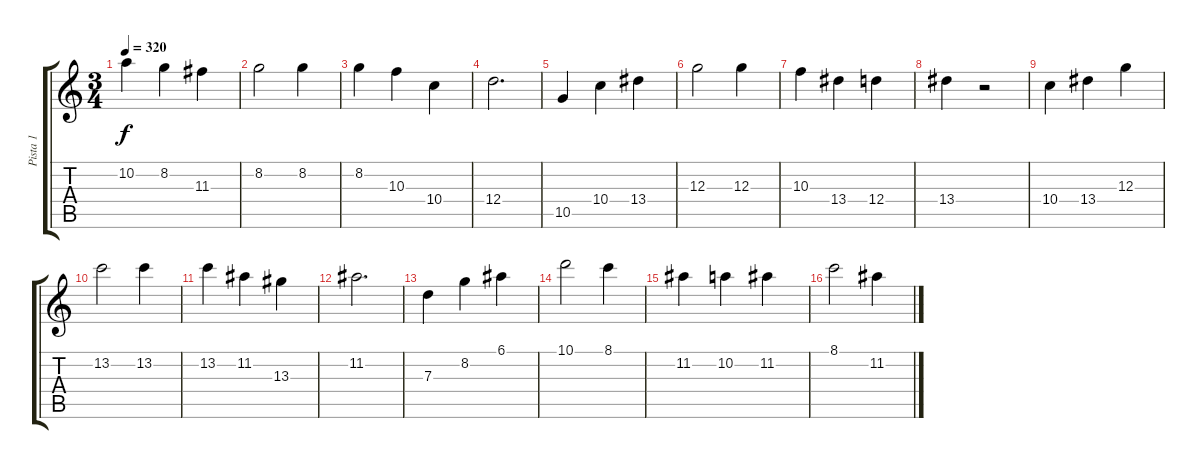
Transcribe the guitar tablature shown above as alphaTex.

\track ("Pista 1" "Pista 1") {instrument distortionguitar}
\staff {score tabs}
\tuning (E4 B3 G3 D3 A2 E2) {hide}
\ts (3 4)
\tempo 320
\clef g2
\ks c
10.2.4{dy f} 8.2.4 11.3.4 |
8.2.2 8.2.4 |
8.2.4 10.3.4 10.4.4 |
12.4.2{d} |
10.5.4 10.4.4 13.4.4 |
12.3.2 12.3.4 |
10.3.4 13.4.4 12.4.4 |
13.4.4 r.2 |
10.4.4 13.4.4 12.3.4 |
13.2.2 13.2.4 |
13.2.4 11.2.4 13.3.4 |
11.2.2{d} |
7.3.4 8.2.4 6.1.4 |
10.1.2 8.1.4 |
11.2.4 10.2.4 11.2.4 |
8.1.2 11.2.4
